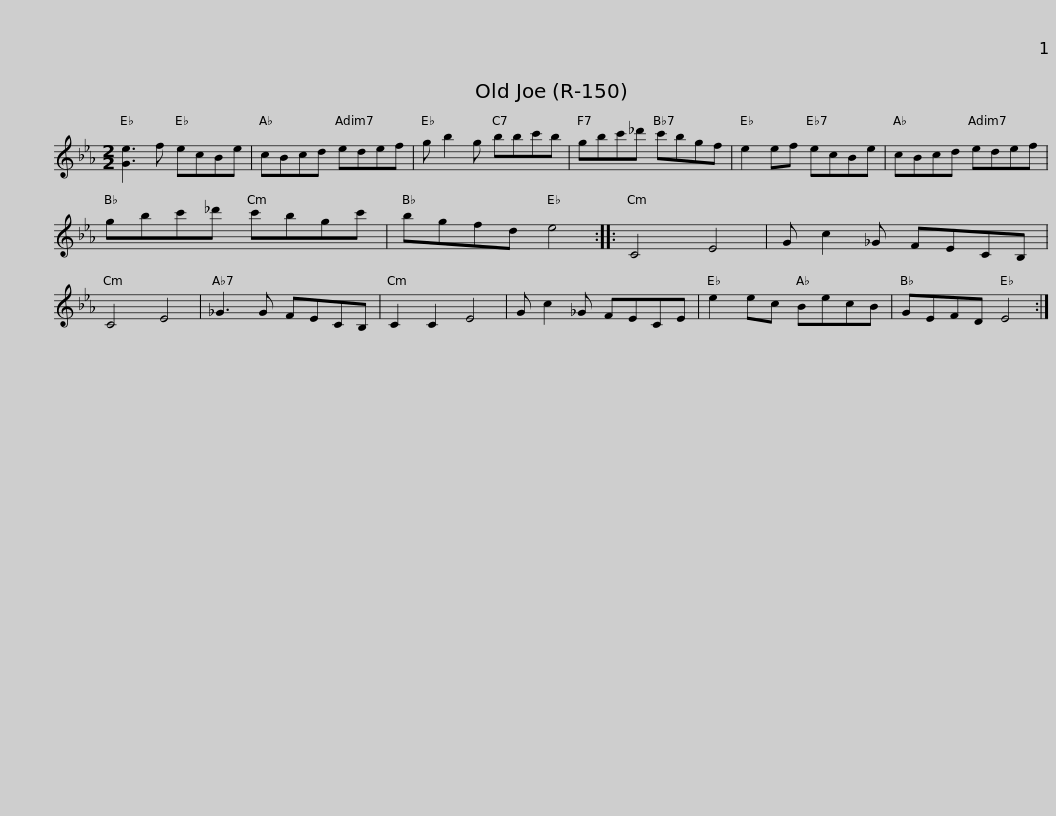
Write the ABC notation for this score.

X:1
L:1/8
M:2/2
I:linebreak $
K:Eb
V:1 treble
V:1
 [Ge]3 f ecBe | cBcd edef | g b2 g bbc'b | gbc'_d' c'bgf | e2 ef ecBe |$ %5
 cBcd edef | gbc'_d' c'bgc' | bgfd e4 :: C4 E4 | G c2 _G FECB, | %10
 C4 E4 |$ _G3 G FECB, | C2 C2 E4 | G c2 _G FECE | e2 ec BecB | %15
 GEFD E4 :| %16
